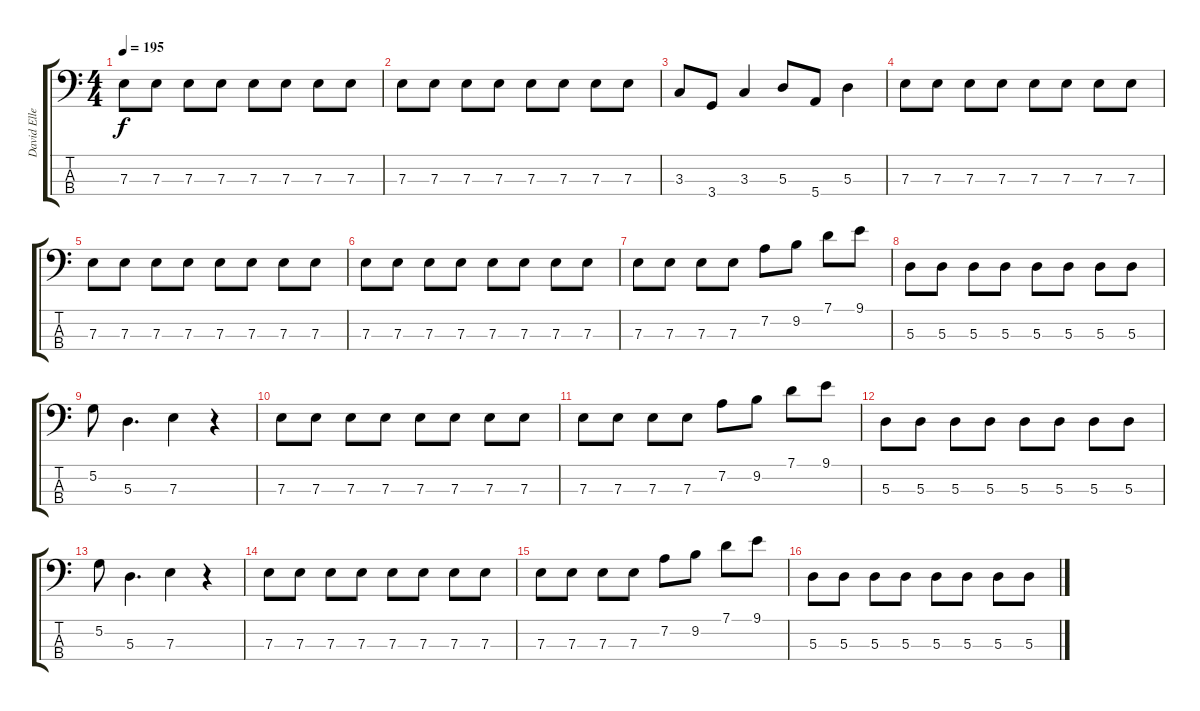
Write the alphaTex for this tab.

\track ("David Ellefson (Bass)" "David Elle") {instrument electricbassfinger}
\staff {score tabs}
\tuning (G2 D2 A1 E1) {hide}
\ts (4 4)
\tempo 195
\clef f4
\ks c
7.3.8{dy f} 7.3.8 7.3.8 7.3.8 7.3.8 7.3.8 7.3.8 7.3.8 |
7.3.8 7.3.8 7.3.8 7.3.8 7.3.8 7.3.8 7.3.8 7.3.8 |
3.3.8 3.4.8 3.3.4 5.3.8 5.4.8 5.3.4 |
7.3.8 7.3.8 7.3.8 7.3.8 7.3.8 7.3.8 7.3.8 7.3.8 |
7.3.8 7.3.8 7.3.8 7.3.8 7.3.8 7.3.8 7.3.8 7.3.8 |
7.3.8 7.3.8 7.3.8 7.3.8 7.3.8 7.3.8 7.3.8 7.3.8 |
7.3.8 7.3.8 7.3.8 7.3.8 7.2.8 9.2.8 7.1.8 9.1.8 |
5.3.8 5.3.8 5.3.8 5.3.8 5.3.8 5.3.8 5.3.8 5.3.8 |
5.2.8 5.3.4{d} 7.3.4 r.4 |
7.3.8 7.3.8 7.3.8 7.3.8 7.3.8 7.3.8 7.3.8 7.3.8 |
7.3.8 7.3.8 7.3.8 7.3.8 7.2.8 9.2.8 7.1.8 9.1.8 |
5.3.8 5.3.8 5.3.8 5.3.8 5.3.8 5.3.8 5.3.8 5.3.8 |
5.2.8 5.3.4{d} 7.3.4 r.4 |
7.3.8 7.3.8 7.3.8 7.3.8 7.3.8 7.3.8 7.3.8 7.3.8 |
7.3.8 7.3.8 7.3.8 7.3.8 7.2.8 9.2.8 7.1.8 9.1.8 |
5.3.8 5.3.8 5.3.8 5.3.8 5.3.8 5.3.8 5.3.8 5.3.8
